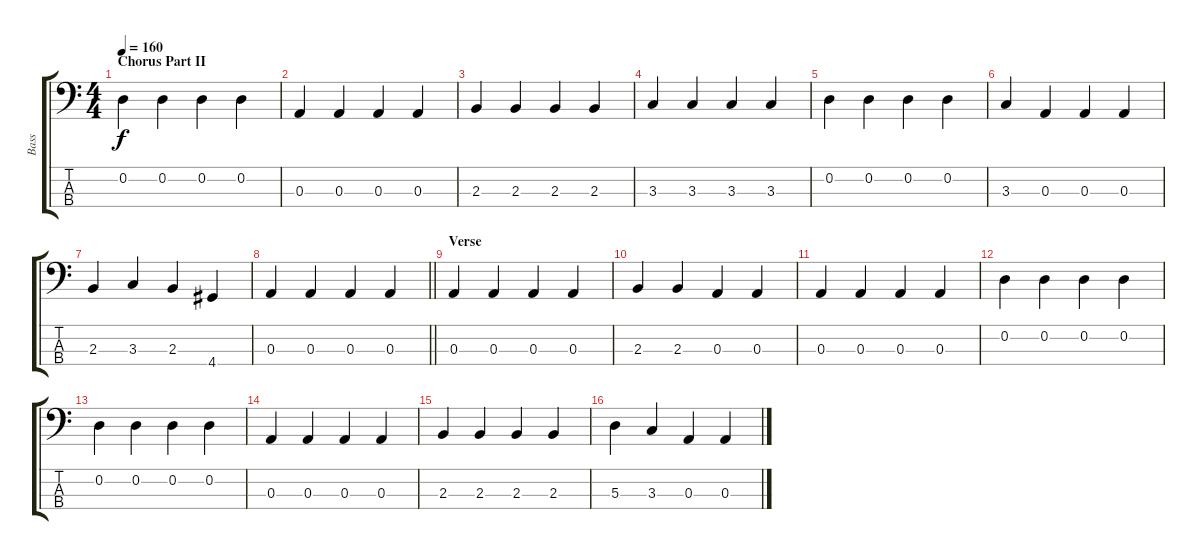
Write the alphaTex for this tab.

\track ("Bass" "Bass") {instrument acousticbass}
\staff {score tabs}
\tuning (G2 D2 A1 E1) {hide}
\ts (4 4)
\section ("" "Chorus Part II")
\tempo 160
\clef f4
\ks c
0.2.4{dy f} 0.2.4 0.2.4 0.2.4 |
0.3.4 0.3.4 0.3.4 0.3.4 |
2.3.4 2.3.4 2.3.4 2.3.4 |
3.3.4 3.3.4 3.3.4 3.3.4 |
0.2.4 0.2.4 0.2.4 0.2.4 |
3.3.4 0.3.4 0.3.4 0.3.4 |
2.3.4 3.3.4 2.3.4 4.4.4 |
\barLineRight lightlight
0.3.4 0.3.4 0.3.4 0.3.4 |
\section ("" "Verse")
0.3.4 0.3.4 0.3.4 0.3.4 |
2.3.4 2.3.4 0.3.4 0.3.4 |
0.3.4 0.3.4 0.3.4 0.3.4 |
0.2.4 0.2.4 0.2.4 0.2.4 |
0.2.4 0.2.4 0.2.4 0.2.4 |
0.3.4 0.3.4 0.3.4 0.3.4 |
2.3.4 2.3.4 2.3.4 2.3.4 |
5.3.4 3.3.4 0.3.4 0.3.4
